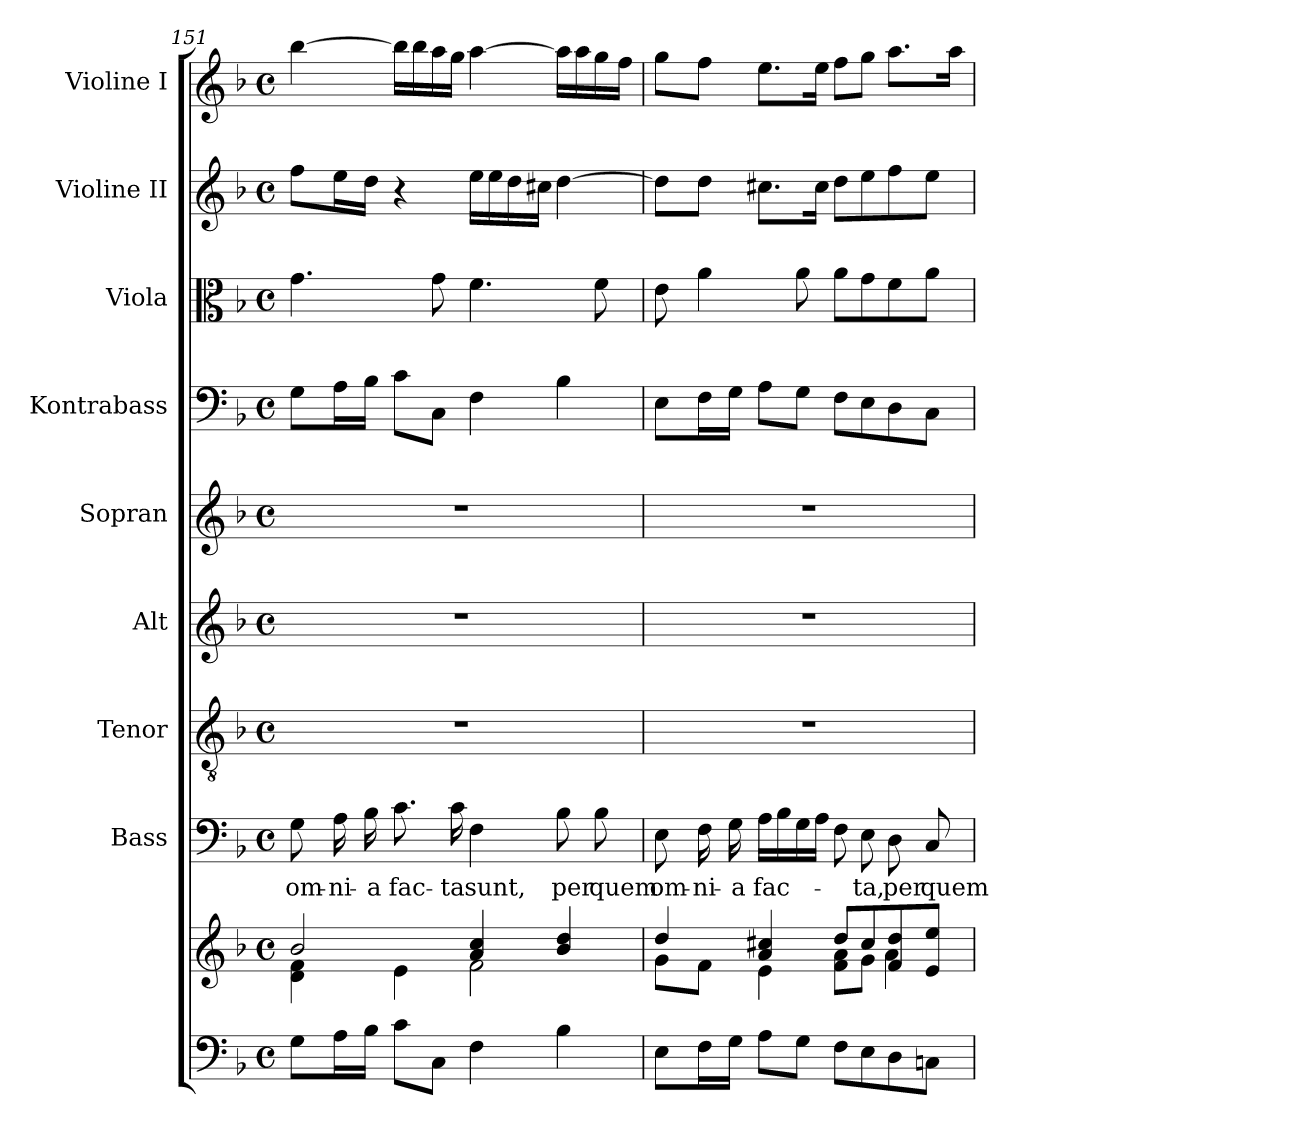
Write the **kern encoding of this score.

**kern	**kern	**kern	**text	**kern	**kern	**kern	**kern	**kern	**kern	**kern
*part9	*part9	*part8	*part8	*part7	*part6	*part5	*part4	*part3	*part2	*part1
*staff10	*staff9	*staff8	*staff8	*staff7	*staff6	*staff5	*staff4	*staff3	*staff2	*staff1
*	*	*I"Bass	*	*I"Tenor	*I"Alt	*I"Sopran	*I"Kontrabass	*I"Viola	*I"Violine II	*I"Violine I
*	*	*I'B.	*	*I'T.	*I'A.	*I'S.	*I'Kb.	*I'Vla.	*I'Vl. II	*I'Vl. I
*clefF4	*clefG2	*clefF4	*	*clefGv2	*clefG2	*clefG2	*clefF4	*clefC3	*clefG2	*clefG2
*	*	*	*	*	*	*	*ITrd7c12	*	*	*
*k[b-]	*k[b-]	*k[b-]	*	*k[b-]	*k[b-]	*k[b-]	*k[b-]	*k[b-]	*k[b-]	*k[b-]
*F:	*F:	*F:	*	*F:	*F:	*F:	*F:	*F:	*F:	*F:
*M4/4	*M4/4	*M4/4	*	*M4/4	*M4/4	*M4/4	*M4/4	*M4/4	*M4/4	*M4/4
*met(c)	*met(c)	*met(c)	*	*met(c)	*met(c)	*met(c)	*met(c)	*met(c)	*met(c)	*met(c)
=151	=151	=151	=151	=151	=151	=151	=151	=151	=151	=151
*	*^	*	*	*	*	*	*	*	*	*
!	!	!	!	!LO:LY:b	!	!	!	!	!	!	!
8G\L	2b-/	4d\ 4f\	8G\	om-	1r	1r	1r	8GG\L	4.g\	8ff\L	[4bb-\
!	!	!	!	!LO:LY:b	!	!	!	!	!	!	!
16A\L	.	.	16A\	-ni-	.	.	.	16AA\L	.	16ee\L	.
!	!	!	!	!LO:LY:b	!	!	!	!	!	!	!
16B-\JJ	.	.	16B-\	-a	.	.	.	16BB-\JJ	.	16dd\JJ	.
!	!	!	!	!LO:LY:b	!	!	!	!	!	!	!
8c\L	.	4e\	8.c\	fac-	.	.	.	8C\L	.	4r	16bb-\LL]
.	.	.	.	.	.	.	.	.	.	.	16bb-\
8C\J	.	.	.	.	.	.	.	8CC\J	8g\	.	16aa\
!	!	!	!	!LO:LY:b	!	!	!	!	!	!	!
.	.	.	16c\	-ta	.	.	.	.	.	.	16gg\JJ
!	!	!	!	!LO:LY:b	!	!	!	!	!	!	!
4F\	4a/ 4cc/	2f\	4F\	sunt,	.	.	.	4FF\	4.f\	16ee\LL	[4aa\
.	.	.	.	.	.	.	.	.	.	16ee\	.
.	.	.	.	.	.	.	.	.	.	16dd\	.
.	.	.	.	.	.	.	.	.	.	16cc#X\JJ	.
!	!	!	!	!LO:LY:b	!	!	!	!	!	!	!
4B-\	4b-/ 4dd/	.	8B-\	per	.	.	.	4BB-\	.	[4dd\	16aa\LL]
.	.	.	.	.	.	.	.	.	.	.	16aa\
!	!	!	!	!LO:LY:b	!	!	!	!	!	!	!
.	.	.	8B-\	quem	.	.	.	.	8f\	.	16gg\
.	.	.	.	.	.	.	.	.	.	.	16ff\JJ
!!LO:PB:g=z
=152	=152	=152	=152	=152	=152	=152	=152	=152	=152	=152	=152
!	!	!	!	!LO:LY:b	!	!	!	!	!	!	!
8E\L	4dd/	8g\L	8E\	om-	1r	1r	1r	8EE\L	8e\	8dd\L]	8gg\L
!	!	!	!	!LO:LY:b	!	!	!	!	!	!	!
16F\L	.	8f\J	16F\	-ni-	.	.	.	16FF\L	4a\	8dd\J	8ff\J
!	!	!	!	!LO:LY:b	!	!	!	!	!	!	!
16G\JJ	.	.	16G\	-a	.	.	.	16GG\JJ	.	.	.
!	!	!	!	!LO:LY:b	!	!	!	!	!	!	!
8A\L	4a/ 4cc#X/	4e\	16A\LL	fac-	.	.	.	8AA\L	.	8.cc#X\L	8.ee\L
.	.	.	16B-\	.	.	.	.	.	.	.	.
8G\J	.	.	16G\	.	.	.	.	8GG\J	8a\	.	.
.	.	.	16A\JJ	.	.	.	.	.	.	16cc#\Jk	16ee\Jk
8F\L	8dd/L	8f\ 8a\L	8F\	.	.	.	.	8FF\L	8a\L	8dd\L	8ff\L
!	!	!	!	!LO:LY:b	!	!	!	!	!	!	!
8E\	8cc#/	8g\J	8E\	-ta,	.	.	.	8EE\	8g\	8ee\	8gg\J
!	!	!	!	!LO:LY:b	!	!	!	!	!	!	!
8D\	8f/ 8dd/	4a\	8D\	per	.	.	.	8DD\	8f\	8ff\	8.aa\L
!	!	!	!	!LO:LY:b	!	!	!	!	!	!	!
8Cn\J	8e/ 8ee/J	.	8C/	quem	.	.	.	8CC\J	8a\J	8ee\J	.
.	.	.	.	.	.	.	.	.	.	.	16aa\Jk
*	*v	*v	*	*	*	*	*	*	*	*	*
=	=	=	=	=	=	=	=	=	=	=
*-	*-	*-	*-	*-	*-	*-	*-	*-	*-	*-
